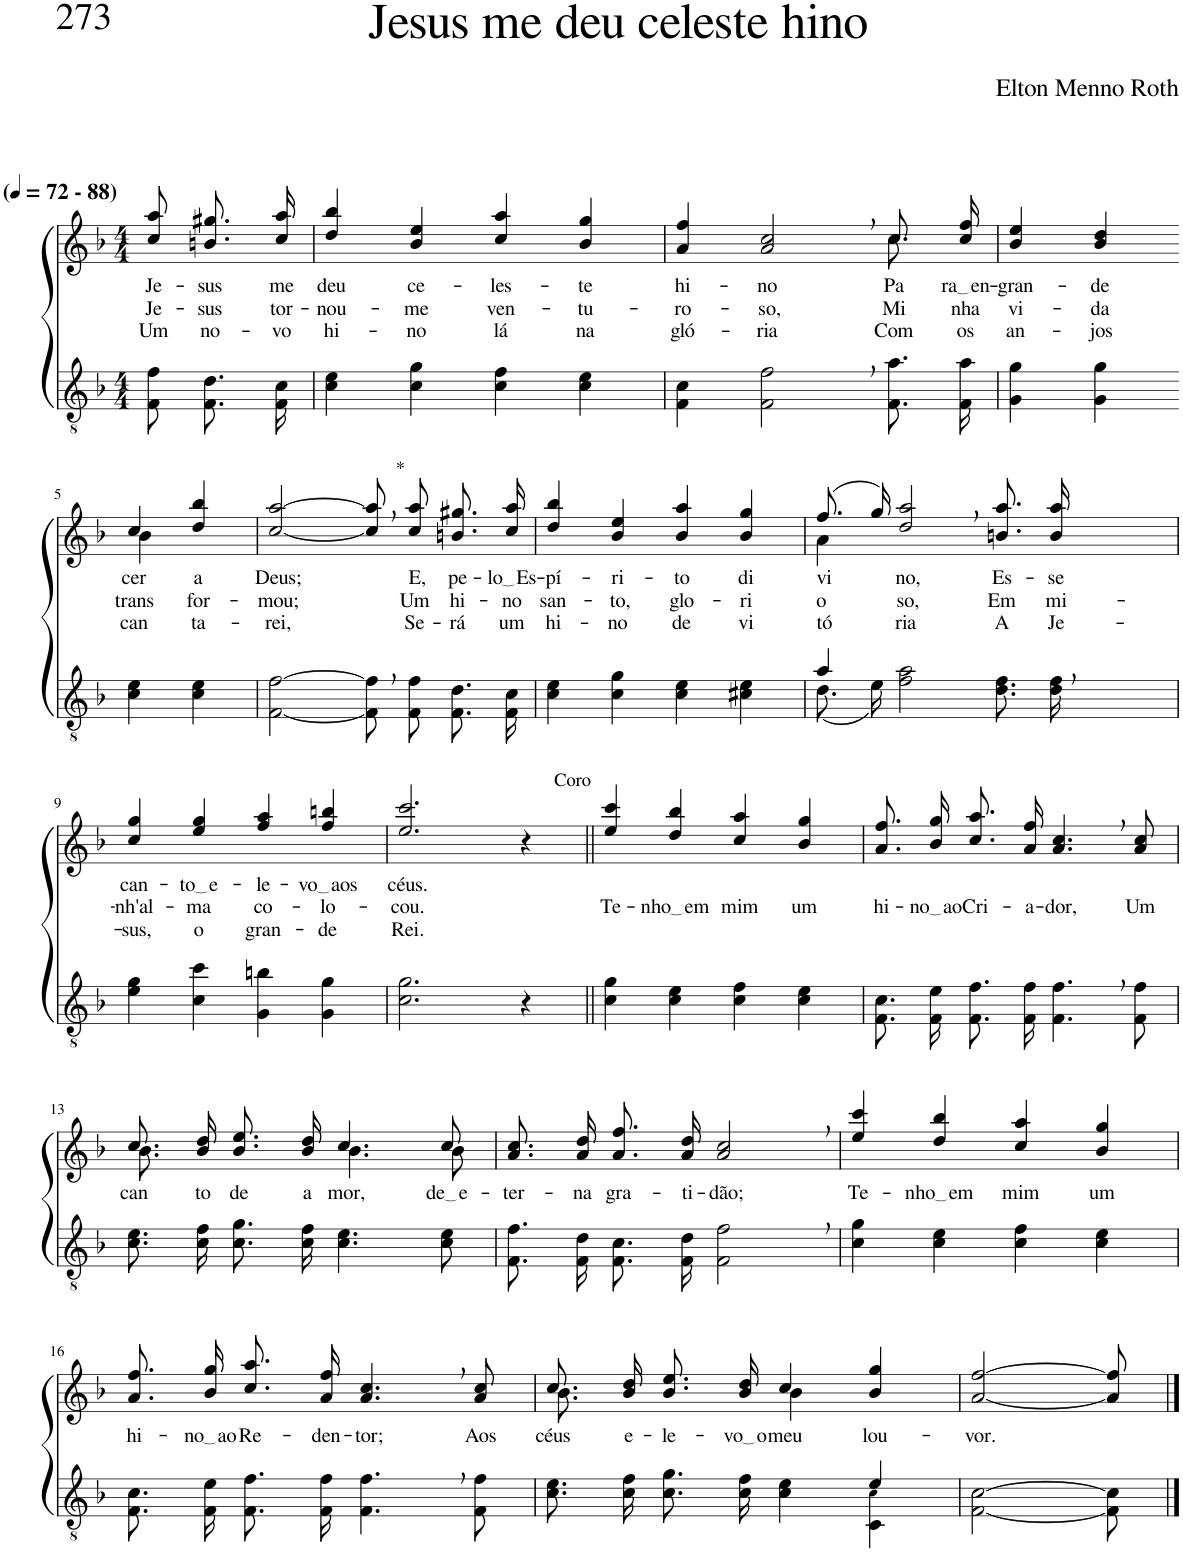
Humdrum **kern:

**kern	**kern	**text	**text	**text
*part2	*part1	*part1	*part1	*part1
*staff2	*staff1	*staff1	*staff1	*staff1
*I"Parte III e IV	*I"Parte I e II	*	*	*
*clefGv2	*clefG2	*	*	*
*Trd5c9	*Trd5c9	*	*	*
*k[b-]	*k[b-]	*	*	*
*M4/4	*M4/4	*	*	*
*MM72	*MM72	*	*	*
=1	=1	=1	=1	=1
!	!LO:TX:a:B:t=(	!	!	!
!	!LO:TX:a:B:t=- 88)	!	!	!
!	!	!LO:LY:b	!LO:LY:b	!LO:LY:b
8F\ 8f\	8cc/ 8aa/	Je-	Je-	Um
!	!	!LO:LY:b	!LO:LY:b	!LO:LY:b
8.F/ 8.d/L	8.bn\ 8.gg#X\L	-sus	-sus	no-
!	!	!LO:LY:b	!LO:LY:b	!LO:LY:b
16F/ 16c/Jk	16cc\ 16aa\Jk	me	tor-	-vo
=2	=2	=2	=2	=2
!	!	!LO:LY:b	!LO:LY:b	!LO:LY:b
4c\ 4e\	4dd/ 4bb-/	deu	-nou-	hi-
!	!	!LO:LY:b	!LO:LY:b	!LO:LY:b
4c\ 4g\	4b-/ 4ee/	ce-	-me	-no
!	!	!LO:LY:b	!LO:LY:b	!LO:LY:b
4c\ 4f\	4cc/ 4aa/	-les-	ven-	lá
!	!	!LO:LY:b	!LO:LY:b	!LO:LY:b
4c\ 4e\	4b-/ 4gg/	-te	-tu-	na
=3	=3	=3	=3	=3
!	!	!LO:LY:b	!LO:LY:b	!LO:LY:b
*	*^	*	*	*
4F\ 4c\	4a/ 4ff/	2.ryy	hi-	-ro-	gló-
!	!	!	!LO:LY:b	!LO:LY:b	!LO:LY:b
2F\, 2f\,	2a/, 2cc/,	.	-no	-so,	-ria
!	!	!	!LO:LY:b	!LO:LY:b	!LO:LY:b
8.F\ 8.a\L	8.cc\L	8.cc\	Pa-	Mi-	Com
!	!	!	!LO:LY:b	!LO:LY:b	!LO:LY:b
16F\ 16a\Jk	16cc\ 16ff\Jk	16ryy	ra en	-nha	os
=4	=4	=4	=4	=4	=4
!	!	!	!LO:LY:b	!LO:LY:b	!LO:LY:b
*	*v	*v	*	*	*
4G\ 4g\	4b-/ 4ee/	-gran-	vi-	an-
!	!	!LO:LY:b	!LO:LY:b	!LO:LY:b
4G\ 4g\	4b-/ 4dd/	-de-	-da	-jos
!!LO:LB:g=z
=5-	=5-	=5-	=5-	=5-
*	*^	*	*	*
!	!	!	!LO:LY:b	!LO:LY:b	!LO:LY:b
4c\ 4e\	4cc/	4b-\	-cer	trans-	can-
!	!	!	!LO:LY:b	!LO:LY:b	!LO:LY:b
4c\ 4e\	4dd/ 4bb-/	4ryy	a	-for-	ta-
=6	=6	=6	=6	=6	=6
!	!	!	!LO:LY:b	!LO:LY:b	!LO:LY:b
*	*v	*v	*	*	*
[2F\ [2f\	[2cc/ [2aa/	Deus;	-mou;	-rei,
!	!LO:TX:a:t=*	!	!	!
8F],\ 8f],\L	8cc],\ 8aa],\L	.	.	.
!	!	!LO:LY:b	!LO:LY:b	!LO:LY:b
8F\ 8f\J	8cc\ 8aa\J	E,	Um	Se-
!	!	!LO:LY:b	!LO:LY:b	!LO:LY:b
8.F/ 8.d/L	8.bn\ 8.gg#X\L	pe-	hi-	-rá
!	!	!LO:LY:b	!LO:LY:b	!LO:LY:b
16F/ 16c/Jk	16cc\ 16aa\Jk	lo Es	-no	um
=7	=7	=7	=7	=7
!	!	!LO:LY:b	!LO:LY:b	!LO:LY:b
4c\ 4e\	4dd/ 4bb-/	-pí-	san-	hi-
!	!	!LO:LY:b	!LO:LY:b	!LO:LY:b
4c\ 4g\	4b-/ 4ee/	-ri-	-to,	-no
!	!	!LO:LY:b	!LO:LY:b	!LO:LY:b
4c\ 4e\	4b-/ 4aa/	-to	glo-	de
!	!	!LO:LY:b	!LO:LY:b	!LO:LY:b
4c#X\ 4e\	4b-/ 4gg/	di-	-ri-	vi-
=8	=8	=8	=8	=8
*^	*^	*	*	*
!	!	!	!	!LO:LY:b	!LO:LY:b	!LO:LY:b
4a/	(8.d\L	(8.ff/L	4a\	-vi-	o-	-tó-
.	16e\Jk)	16gg/Jk)	.	.	.	.
!	!	!	!	!LO:LY:b	!LO:LY:b	!LO:LY:b
2.ryy	2f\ 2a\	2dd/, 2aa/,	2.ryy	-no,	-so,	-ria
!	!	!	!	!LO:LY:b	!LO:LY:b	!LO:LY:b
.	8.d\ 8.f\L	8.bn\ 8.aa\L	.	Es-	Em	A
!	!	!	!	!LO:LY:b	!LO:LY:b	!LO:LY:b
.	16d\ 16f\Jk	16b\ 16aa\Jk	.	-se	mi-	Je-
*	*	*v	*v	*	*	*
!!LO:LB:g=z
=9	=9	=9	=9	=9	=9
!	!	!	!LO:LY:b	!LO:LY:b	!LO:LY:b
*v	*v	*	*	*	*
4e\ 4g\	4cc/ 4gg/	can-	-nh'al-	-sus,
!	!	!LO:LY:b	!LO:LY:b	!LO:LY:b
4c\ 4cc\	4ee/ 4gg/	to e	-ma	o
!	!	!LO:LY:b	!LO:LY:b	!LO:LY:b
4G\ 4bn\	4ff/ 4aa/	-le-	co-	gran-
!	!	!LO:LY:b	!LO:LY:b	!LO:LY:b
4G\ 4g\	4ff/ 4bbn/	vo aos	-lo-	-de
=10	=10	=10	=10	=10
!	!	!LO:LY:b	!LO:LY:b	!LO:LY:b
2.c\ 2.g\	2.ee/ 2.ccc/	céus.	-cou.	Rei.
!	!LO:TX:a:t=Coro	!	!	!
4r	4r	.	.	.
=11||	=11||	=11||	=11||	=11||
!	!	!	!LO:LY:b	!
4c\ 4g\	4ee/ 4ccc/	.	Te-	.
!	!	!	!LO:LY:b	!
4c\ 4e\	4dd/ 4bb-/	.	nho em	.
!	!	!	!LO:LY:b	!
4c\ 4f\	4cc/ 4aa/	.	mim	.
!	!	!	!LO:LY:b	!
4c\ 4e\	4b-/ 4gg/	.	um	.
=12	=12	=12	=12	=12
!	!	!	!LO:LY:b	!
8.F\ 8.c\L	8.a\ 8.ff\L	.	hi-	.
!	!	!	!LO:LY:b	!
16F\ 16e\Jk	16b-\ 16gg\Jk	.	no ao	.
!	!	!	!LO:LY:b	!
8.F\ 8.f\L	8.cc\ 8.aa\L	.	Cri-	.
!	!	!	!LO:LY:b	!
16F\ 16f\Jk	16a\ 16ff\Jk	.	-a-	.
!	!	!	!LO:LY:b	!
4.F\, 4.f\,	4.a/, 4.cc/,	.	-dor,	.
!	!	!	!LO:LY:b	!
8F\ 8f\	8a/ 8cc/	.	Um	.
!!LO:LB:g=z
=13	=13	=13	=13	=13
*	*^	*	*	*
!	!	!	!LO:LY:b	!	!
8.c\ 8.e\L	8.cc\L	8.b-\	can-	.	.
!	!	!	!LO:LY:b	!	!
16c\ 16f\Jk	16b-\ 16dd\Jk	16ryy	-to	.	.
!	!	!	!LO:LY:b	!	!
*	*v	*v	*	*	*
8.c\ 8.g\L	8.b-\ 8.ee\L	de	.	.
!	!	!LO:LY:b	!	!
16c\ 16f\Jk	16b-\ 16dd\Jk	a	.	.
*	*^	*	*	*
!	!	!	!LO:LY:b	!	!
4.c\ 4.e\	4.cc/	4.b-\	mor,	.	.
!	!	!	!LO:LY:b	!	!
8c\ 8e\	8cc/	8b-\	de e	.	.
=14	=14	=14	=14	=14	=14
!	!	!	!LO:LY:b	!	!
*	*v	*v	*	*	*
8.F/ 8.f/L	8.a\ 8.cc\L	-ter-	.	.
!	!	!LO:LY:b	!	!
16F/ 16d/Jk	16a\ 16dd\Jk	-na	.	.
!	!	!LO:LY:b	!	!
8.F/ 8.c/L	8.a\ 8.ff\L	gra-	.	.
!	!	!LO:LY:b	!	!
16F/ 16d/Jk	16a\ 16dd\Jk	-ti-	.	.
!	!	!LO:LY:b	!	!
2F\, 2f\,	2a/, 2cc/,	-dão;	.	.
=15	=15	=15	=15	=15
!	!	!LO:LY:b	!	!
4c\ 4g\	4ee/ 4ccc/	Te-	.	.
!	!	!LO:LY:b	!	!
4c\ 4e\	4dd/ 4bb-/	nho em	.	.
!	!	!LO:LY:b	!	!
4c\ 4f\	4cc/ 4aa/	mim	.	.
!	!	!LO:LY:b	!	!
4c\ 4e\	4b-/ 4gg/	um	.	.
!!LO:LB:g=z
=16	=16	=16	=16	=16
!	!	!LO:LY:b	!	!
8.F\ 8.c\L	8.a\ 8.ff\L	hi-	.	.
!	!	!LO:LY:b	!	!
16F\ 16e\Jk	16b-\ 16gg\Jk	no ao	.	.
!	!	!LO:LY:b	!	!
8.F\ 8.f\L	8.cc\ 8.aa\L	Re-	.	.
!	!	!LO:LY:b	!	!
16F\ 16f\Jk	16a\ 16ff\Jk	-den-	.	.
!	!	!LO:LY:b	!	!
4.F\, 4.f\,	4.a/, 4.cc/,	-tor;	.	.
!	!	!LO:LY:b	!	!
8F\ 8f\	8a/ 8cc/	Aos	.	.
=17	=17	=17	=17	=17
*^	*^	*	*	*
!	!	!	!	!LO:LY:b	!	!
2.ryy	8.c\ 8.e\L	8.cc\L	8.b-\	céus	.	.
!	!	!	!	!LO:LY:b	!	!
.	16c\ 16f\Jk	16b-\ 16dd\Jk	16ryy	e-	.	.
!	!	!	!	!LO:LY:b	!	!
*	*	*v	*v	*	*	*
.	8.c\ 8.g\L	8.b-\ 8.ee\L	-le-	.	.
!	!	!	!LO:LY:b	!	!
.	16c\ 16f\Jk	16b-\ 16dd\Jk	vo o	.	.
*	*	*^	*	*	*
!	!	!	!	!LO:LY:b	!	!
.	4c\ 4e\	4cc/	4b-\	meu	.	.
!	!	!	!	!LO:LY:b	!	!
4e/	4C\ 4c!\	4b-/ 4gg/	4ryy	lou-	.	.
=18	=18	=18	=18	=18	=18	=18
!	!	!	!	!LO:LY:b	!	!
*v	*v	*	*	*	*	*
*	*v	*v	*	*	*
[2F\ [2c\	[2a/ [2ff/	-vor.	.	.
8F\] 8c\]	8a/] 8ff/]	.	.	.
==	==	==	==	==
*-	*-	*-	*-	*-
